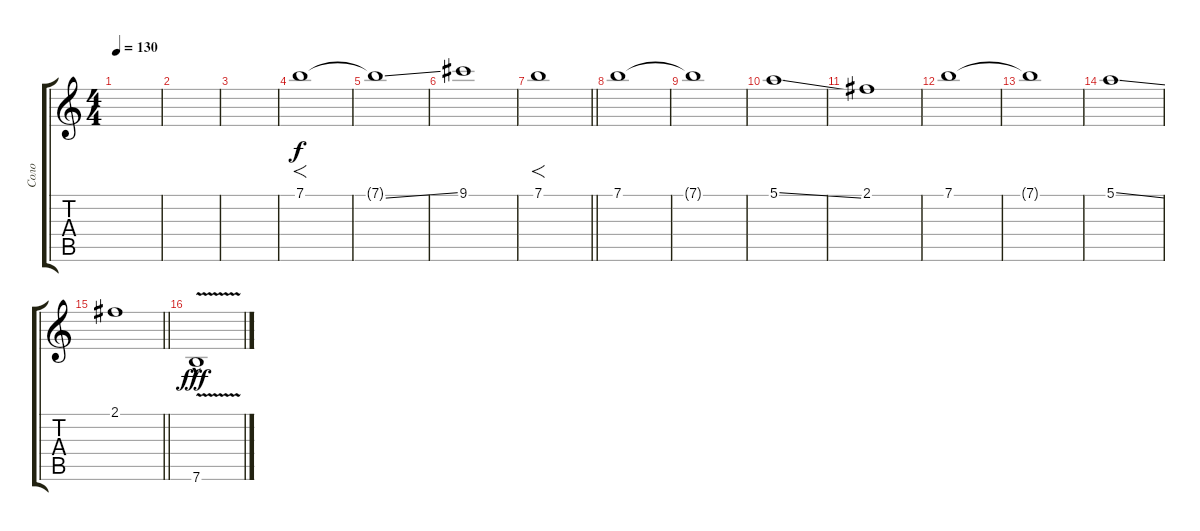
\track ("Соло" "Соло") {instrument overdrivenguitar}
\staff {score tabs}
\tuning (E4 B3 G3 D3 A2 E2) {hide}
\ts (4 4)
\tempo 130
\clef g2
\ks c
|
|
|
7.1.1{f dy f} |
7.1{ss t}.1 |
9.1.1 |
\barLineRight lightlight
7.1.1{f} |
7.1.1 |
7.1{t}.1 |
5.1{ss}.1 |
2.1.1 |
7.1.1 |
7.1{t}.1 |
5.1{ss}.1 |
\barLineRight lightlight
2.1.1 |
7.6{v hac}.1{dy fff}
